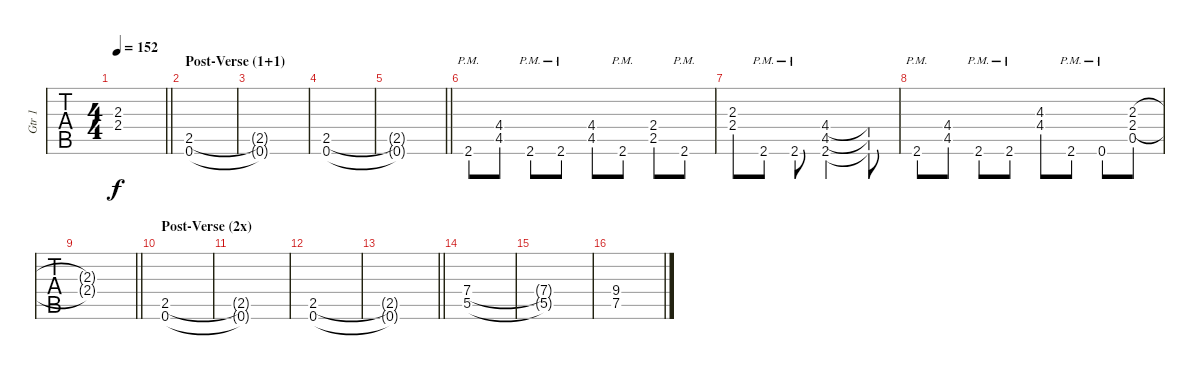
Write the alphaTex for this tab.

\track ("Gtr 1" "Gtr 1") {instrument overdrivenguitar}
\staff {tabs}
\tuning (E4 B3 G3 D3 A2 E2) {hide}
\ts (4 4)
\tempo 152
\clef g2
\barLineRight lightlight
\ks c
(2.3{t} 2.4{t}).1{dy f} |
\section ("" "Post-Verse (1+1)")
(2.5 0.6).1 |
(2.5{t} 0.6{t}).1 |
(2.5 0.6).1 |
\barLineRight lightlight
(2.5{t} 0.6{t}).1 |
2.6{pm}.8 (4.4 4.5).8 2.6{pm}.8 2.6{pm}.8 (4.4 4.5).8 2.6{pm}.8 (2.4 2.5).8 2.6{pm}.8 |
(2.3 2.4).8 2.6{pm}.8 2.6{pm}.8 (4.4 4.5 2.6).2 (4.4{t} 4.5{t} 2.6{t}).8 |
2.6{pm}.8 (4.4 4.5).8 2.6{pm}.8 2.6{pm}.8 (4.3 4.4).8 2.6{pm}.8 0.6{pm}.8 (2.3 2.4 0.5).8 |
\barLineRight lightlight
(2.3{t} 2.4{t}).1 |
\section ("" "Post-Verse (2x)")
(2.5 0.6).1 |
(2.5{t} 0.6{t}).1 |
(2.5 0.6).1 |
\barLineRight lightlight
(2.5{t} 0.6{t}).1 |
(7.4 5.5).1 |
(7.4{t} 5.5{t}).1 |
(9.4 7.5).1
